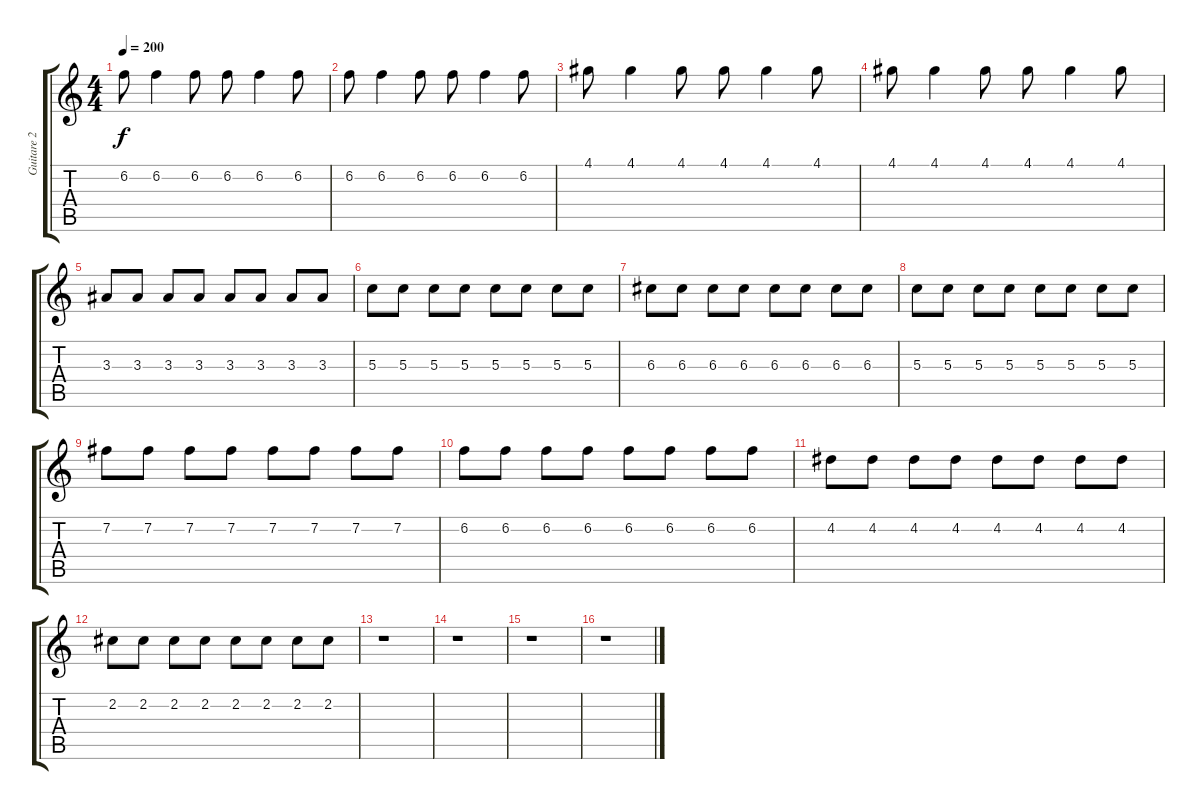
\track ("Guitare 2" "Guitare 2") {instrument distortionguitar}
\staff {score tabs}
\tuning (E4 B3 G3 D3 A2 E2) {hide}
\ts (4 4)
\tempo 200
\clef g2
\ks c
6.2.8{dy f} 6.2.4 6.2.8 6.2.8 6.2.4 6.2.8 |
6.2.8 6.2.4 6.2.8 6.2.8 6.2.4 6.2.8 |
4.1.8 4.1.4 4.1.8 4.1.8 4.1.4 4.1.8 |
4.1.8 4.1.4 4.1.8 4.1.8 4.1.4 4.1.8 |
3.3.8 3.3.8 3.3.8 3.3.8 3.3.8 3.3.8 3.3.8 3.3.8 |
5.3.8 5.3.8 5.3.8 5.3.8 5.3.8 5.3.8 5.3.8 5.3.8 |
6.3.8 6.3.8 6.3.8 6.3.8 6.3.8 6.3.8 6.3.8 6.3.8 |
5.3.8 5.3.8 5.3.8 5.3.8 5.3.8 5.3.8 5.3.8 5.3.8 |
7.2.8 7.2.8 7.2.8 7.2.8 7.2.8 7.2.8 7.2.8 7.2.8 |
6.2.8 6.2.8 6.2.8 6.2.8 6.2.8 6.2.8 6.2.8 6.2.8 |
4.2.8 4.2.8 4.2.8 4.2.8 4.2.8 4.2.8 4.2.8 4.2.8 |
2.2.8 2.2.8 2.2.8 2.2.8 2.2.8 2.2.8 2.2.8 2.2.8 |
r.1 |
r.1 |
r.1 |
r.1
